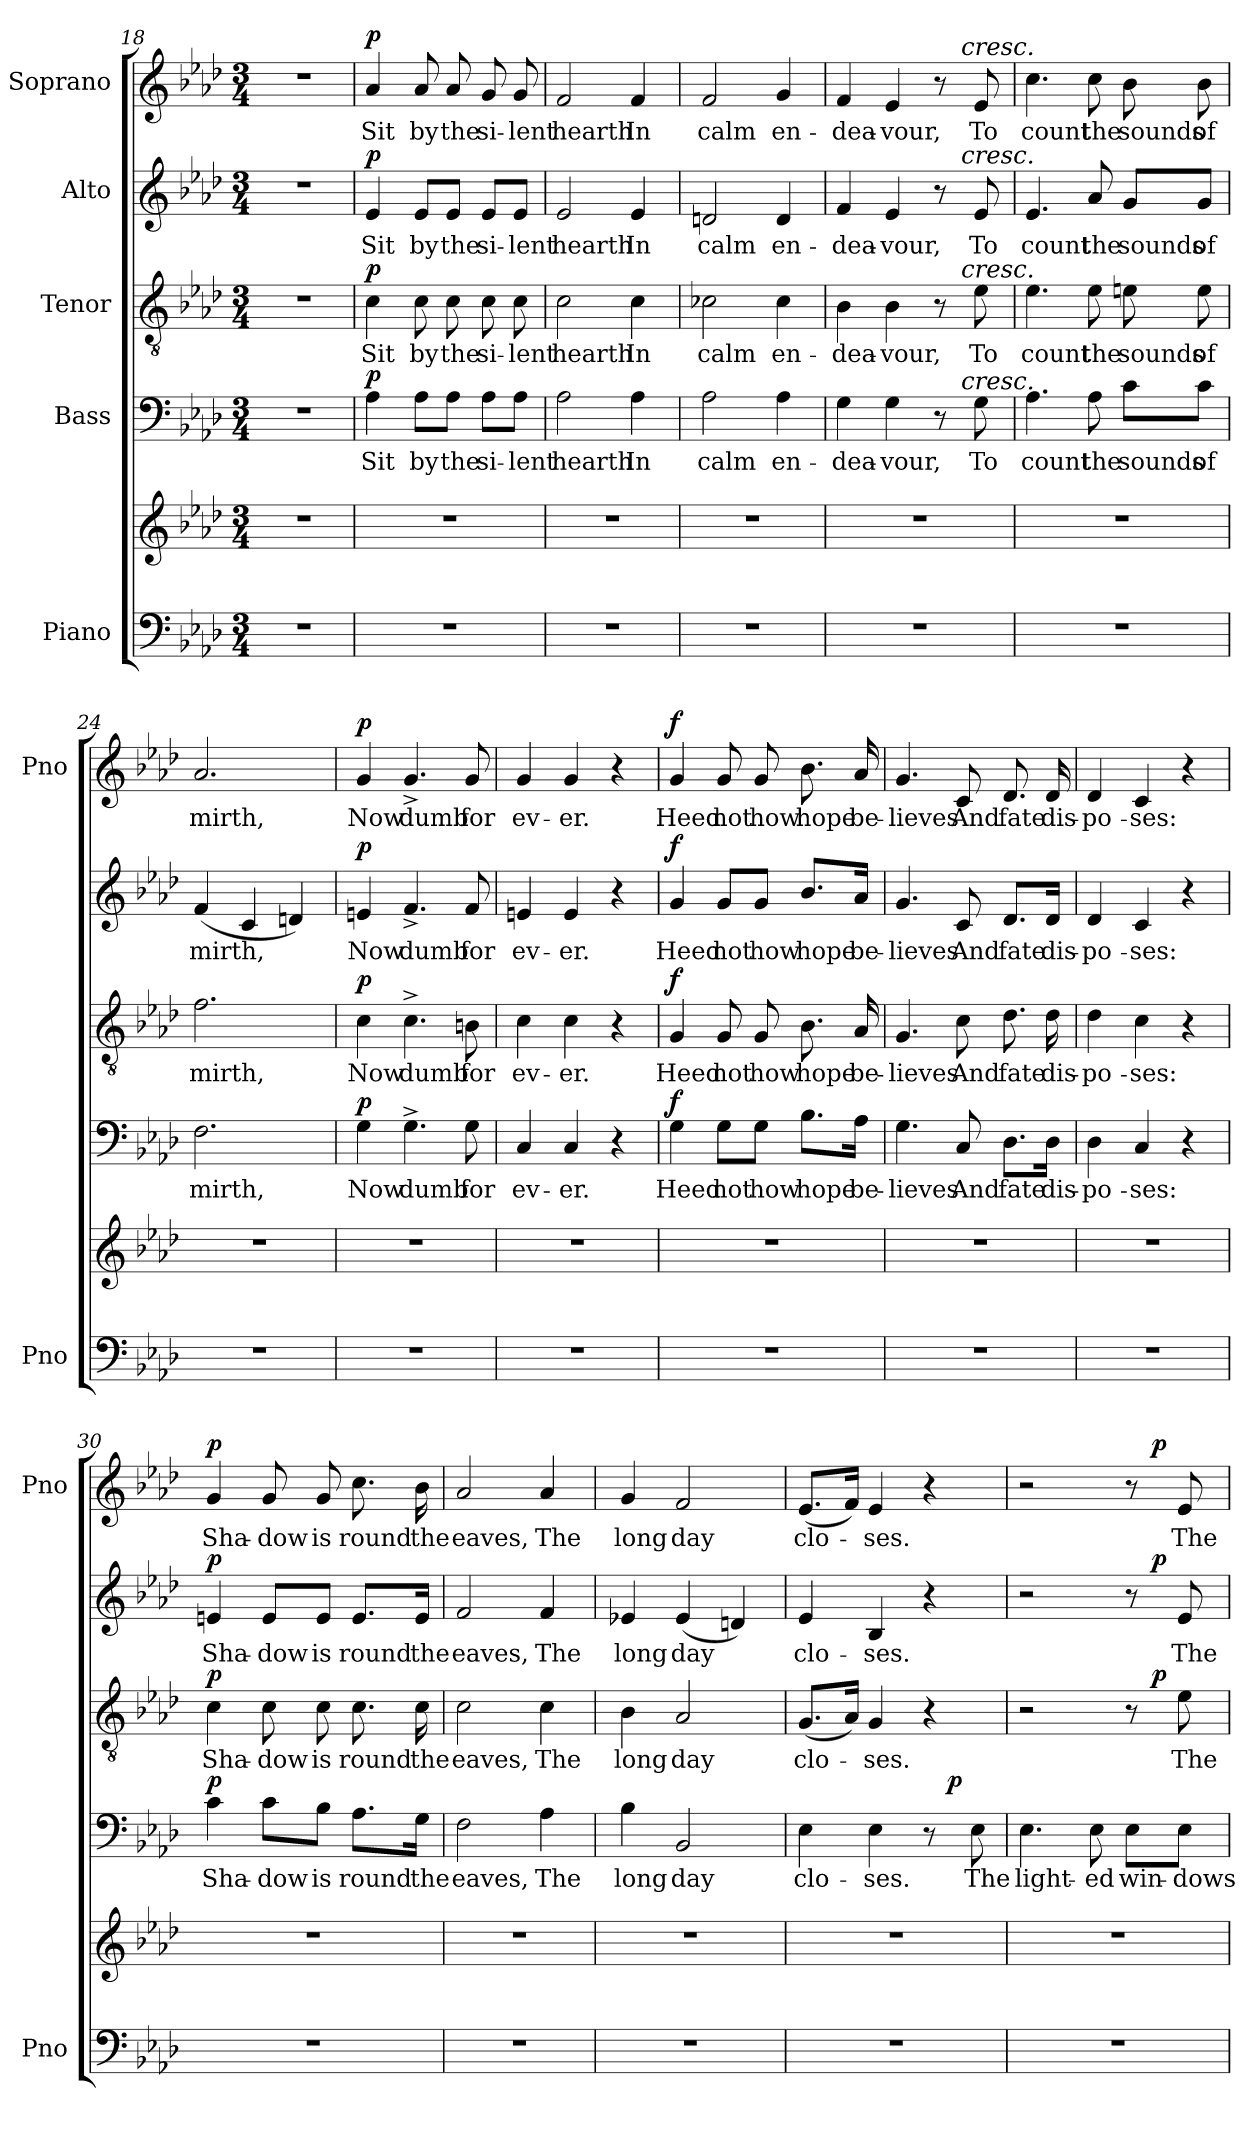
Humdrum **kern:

**kern	**kern	**kern	**text	**dynam	**kern	**text	**dynam	**kern	**text	**dynam	**kern	**text	**dynam
*part5	*part5	*part4	*part4	*part4	*part3	*part3	*part3	*part2	*part2	*part2	*part1	*part1	*part1
*staff6	*staff5	*staff4	*staff4	*staff4	*staff3	*staff3	*staff3	*staff2	*staff2	*staff2	*staff1	*staff1	*staff1
*I"Piano	*	*I"Bass	*	*	*I"Tenor	*	*	*I"Alto	*	*	*I"Soprano	*	*
*I'Pno	*	*	*	*	*	*	*	*	*	*	*I'Pno	*	*
*clefF4	*clefG2	*clefF4	*	*	*clefGv2	*	*	*clefG2	*	*	*clefG2	*	*
*k[b-e-a-d-]	*k[b-e-a-d-]	*k[b-e-a-d-]	*	*	*k[b-e-a-d-]	*	*	*k[b-e-a-d-]	*	*	*k[b-e-a-d-]	*	*
*A-:	*A-:	*A-:	*	*	*A-:	*	*	*A-:	*	*	*A-:	*	*
*M3/4	*M3/4	*M3/4	*	*	*M3/4	*	*	*M3/4	*	*	*M3/4	*	*
=18	=18	=18	=18	=18	=18	=18	=18	=18	=18	=18	=18	=18	=18
2.r	2.r	2.r	.	.	2.r	.	.	2.r	.	.	2.r	.	.
!!LO:PB:g=z
=19	=19	=19	=19	=19	=19	=19	=19	=19	=19	=19	=19	=19	=19
!	!	!	!	!LO:DY:a	!	!	!LO:DY:a	!	!	!LO:DY:a	!	!	!LO:DY:a
2.r	2.r	4A-\	Sit	p	4c\	Sit	p	4e-/	Sit	p	4a-/	Sit	p
.	.	8A-\L	by	.	8c\	by	.	8e-/L	by	.	8a-/	by	.
.	.	8A-\J	the	.	8c\	the	.	8e-/J	the	.	8a-/	the	.
.	.	8A-\L	si-	.	8c\	si-	.	8e-/L	si-	.	8g/	si-	.
.	.	8A-\J	-lent	.	8c\	-lent	.	8e-/J	-lent	.	8g/	-lent	.
=20	=20	=20	=20	=20	=20	=20	=20	=20	=20	=20	=20	=20	=20
2.r	2.r	2A-\	hearth	.	2c\	hearth	.	2e-/	hearth	.	2f/	hearth	.
.	.	4A-\	In	.	4c\	In	.	4e-/	In	.	4f/	In	.
=21	=21	=21	=21	=21	=21	=21	=21	=21	=21	=21	=21	=21	=21
2.r	2.r	2A-\	calm	.	2c-X\	calm	.	2dn/	calm	.	2f/	calm	.
.	.	4A-\	en-	.	4c-\	en-	.	4d/	en-	.	4g/	en-	.
=22	=22	=22	=22	=22	=22	=22	=22	=22	=22	=22	=22	=22	=22
*	*	*^	*	*	*^	*	*	*^	*	*	*^	*	*
2.r	2.r	4G\	2ryy	-dea-	.	4B-\	2ryy	-dea-	.	4f/	2ryy	-dea-	.	4f/	2ryy	-dea-	.
.	.	4G\	.	-vour,	.	4B-\	.	-vour,	.	4e-/	.	-vour,	.	4e-/	.	-vour,	.
.	.	8r	16.ryy	.	.	8r	16.ryy	.	.	8r	16.ryy	.	.	8r	16.ryy	.	.
!	!	!	!	!	!	!	!	!	!	!	!	!	!	!	!LO:TX:a:i:t=cresc.	!	!
!	!	!	!	!	!	!	!	!	!	!	!LO:TX:a:i:t=cresc.	!	!	!	!	!	!
!	!	!	!	!	!	!	!LO:TX:a:i:t=cresc.	!	!	!	!	!	!	!	!	!	!
!	!	!	!LO:TX:a:i:t=cresc.	!	!	!	!	!	!	!	!	!	!	!	!	!	!
.	.	.	8ryy	.	.	.	8ryy	.	.	.	8ryy	.	.	.	8ryy	.	.
.	.	8G\	.	To	.	8e-\	.	To	.	8e-/	.	To	.	8e-/	.	To	.
.	.	.	32ryy	.	.	.	32ryy	.	.	.	32ryy	.	.	.	32ryy	.	.
*	*	*v	*v	*	*	*	*	*	*	*v	*v	*	*	*v	*v	*	*
*	*	*	*	*	*v	*v	*	*	*	*	*	*	*	*
=23	=23	=23	=23	=23	=23	=23	=23	=23	=23	=23	=23	=23	=23
2.r	2.r	4.A-\	count	.	4.e-\	count	.	4.e-/	count	.	4.cc\	count	.
.	.	8A-\	the	.	8e-\	the	.	8a-/	the	.	8cc\	the	.
.	.	8c\L	sounds	.	8en\	sounds	.	8g/L	sounds	.	8b-\	sounds	.
.	.	8c\J	of	.	8e\	of	.	8g/J	of	.	8b-\	of	.
=24	=24	=24	=24	=24	=24	=24	=24	=24	=24	=24	=24	=24	=24
2.r	2.r	2.F\	mirth,	.	2.f\	mirth,	.	(4f/	mirth,	.	2.a-/	mirth,	.
.	.	.	.	.	.	.	.	4c/	.	.	.	.	.
.	.	.	.	.	.	.	.	4dn/)	.	.	.	.	.
!!LO:LB:g=z
=25	=25	=25	=25	=25	=25	=25	=25	=25	=25	=25	=25	=25	=25
!	!	!	!	!LO:DY:a	!	!	!LO:DY:a	!	!	!LO:DY:a	!	!	!LO:DY:a
2.r	2.r	4G\	Now	p	4c\	Now	p	4en/	Now	p	4g/	Now	p
.	.	4.G^>\	dumb	.	4.c^>\	dumb	.	4.f^>/	dumb	.	4.g^>/	dumb	.
.	.	8G\	for	.	8Bn\	for	.	8f/	for	.	8g/	for	.
=26	=26	=26	=26	=26	=26	=26	=26	=26	=26	=26	=26	=26	=26
2.r	2.r	4C/	ev-	.	4c\	ev-	.	4en/	ev-	.	4g/	ev-	.
.	.	4C/	-er.	.	4c\	-er.	.	4e/	-er.	.	4g/	-er.	.
.	.	4r	.	.	4r	.	.	4r	.	.	4r	.	.
=27	=27	=27	=27	=27	=27	=27	=27	=27	=27	=27	=27	=27	=27
!	!	!	!	!LO:DY:a	!	!	!LO:DY:a	!	!	!LO:DY:a	!	!	!LO:DY:a
2.r	2.r	4G\	Heed	f	4G/	Heed	f	4g/	Heed	f	4g/	Heed	f
.	.	8G\L	not	.	8G/	not	.	8g/L	not	.	8g/	not	.
.	.	8G\J	how	.	8G/	how	.	8g/J	how	.	8g/	how	.
.	.	8.B-\L	hope	.	8.B-\	hope	.	8.b-/L	hope	.	8.b-\	hope	.
.	.	16A-\Jk	be-	.	16A-/	be-	.	16a-/Jk	be-	.	16a-/	be-	.
=28	=28	=28	=28	=28	=28	=28	=28	=28	=28	=28	=28	=28	=28
2.r	2.r	4.G\	-lieves	.	4.G/	-lieves	.	4.g/	-lieves	.	4.g/	-lieves	.
.	.	8C/	And	.	8c\	And	.	8c/	And	.	8c/	And	.
.	.	8.D-\L	fate	.	8.d-\	fate	.	8.d-/L	fate	.	8.d-/	fate	.
.	.	16D-\Jk	dis-	.	16d-\	dis-	.	16d-/Jk	dis-	.	16d-/	dis-	.
=29	=29	=29	=29	=29	=29	=29	=29	=29	=29	=29	=29	=29	=29
2.r	2.r	4D-\	-­po-	.	4d-\	-­po-	.	4d-/	-­po-	.	4d-/	-­po-	.
.	.	4C/	-ses:	.	4c\	-ses:	.	4c/	-ses:	.	4c/	-ses:	.
.	.	4r	.	.	4r	.	.	4r	.	.	4r	.	.
!!LO:LB:g=z
=30	=30	=30	=30	=30	=30	=30	=30	=30	=30	=30	=30	=30	=30
!	!	!	!	!LO:DY:a	!	!	!LO:DY:a	!	!	!LO:DY:a	!	!	!LO:DY:a
2.r	2.r	4c\	Sha-	p	4c\	Sha-	p	4en/	Sha-	p	4g/	Sha-	p
.	.	8c\L	-dow	.	8c\	-dow	.	8e/L	-dow	.	8g/	-dow	.
.	.	8B-\J	is	.	8c\	is	.	8e/J	is	.	8g/	is	.
.	.	8.A-\L	round	.	8.c\	round	.	8.e/L	round	.	8.cc\	round	.
.	.	16G\Jk	the	.	16c\	the	.	16e/Jk	the	.	16b-\	the	.
=31	=31	=31	=31	=31	=31	=31	=31	=31	=31	=31	=31	=31	=31
2.r	2.r	2F\	eaves,	.	2c\	eaves,	.	2f/	eaves,	.	2a-/	eaves,	.
.	.	4A-\	The	.	4c\	The	.	4f/	The	.	4a-/	The	.
=32	=32	=32	=32	=32	=32	=32	=32	=32	=32	=32	=32	=32	=32
2.r	2.r	4B-\	long	.	4B-\	long	.	4e-X/	long	.	4g/	long	.
.	.	2BB-/	day	.	2A-/	day	.	(4e-/	day	.	2f/	day	.
.	.	.	.	.	.	.	.	4dn/)	.	.	.	.	.
=33	=33	=33	=33	=33	=33	=33	=33	=33	=33	=33	=33	=33	=33
*	*	*^	*	*	*	*	*	*	*	*	*	*	*
2.r	2.r	4E-\	2ryy	clo-	.	(8.G/L	clo-	.	4e-/	clo-	.	(8.e-/L	clo-	.
.	.	.	.	.	.	16A-/Jk)	.	.	.	.	.	16f/Jk)	.	.
.	.	4E-\	.	-ses.	.	4G/	-ses.	.	4B-/	-ses.	.	4e-/	-ses.	.
.	.	8r	16ryy	.	.	4r	.	.	4r	.	.	4r	.	.
!	!	!	!	!	!LO:DY:a	!	!	!	!	!	!	!	!	!
.	.	.	8.ryy	.	p	.	.	.	.	.	.	.	.	.
.	.	8E-\	.	The	.	.	.	.	.	.	.	.	.	.
*	*	*v	*v	*	*	*	*	*	*	*	*	*	*	*
=34	=34	=34	=34	=34	=34	=34	=34	=34	=34	=34	=34	=34	=34
*	*	*	*	*	*^	*	*	*^	*	*	*^	*	*
2.r	2.r	4.E-\	light-	.	2r	2ryy	.	.	2r	2ryy	.	.	2r	2ryy	.	.
.	.	8E-\	-ed	.	.	.	.	.	.	.	.	.	.	.	.	.
.	.	8E-\L	win-	.	8r	16ryy	.	.	8r	16ryy	.	.	8r	16ryy	.	.
!	!	!	!	!	!	!	!	!LO:DY:a	!	!	!	!LO:DY:a	!	!	!	!LO:DY:a
.	.	.	.	.	.	8.ryy	.	p	.	8.ryy	.	p	.	8.ryy	.	p
.	.	8E-\J	-dows	.	8e-\	.	The	.	8e-/	.	The	.	8e-/	.	The	.
*	*	*	*	*	*v	*v	*	*	*	*	*	*	*v	*v	*	*
*	*	*	*	*	*	*	*	*v	*v	*	*	*	*	*
=	=	=	=	=	=	=	=	=	=	=	=	=	=
*-	*-	*-	*-	*-	*-	*-	*-	*-	*-	*-	*-	*-	*-
